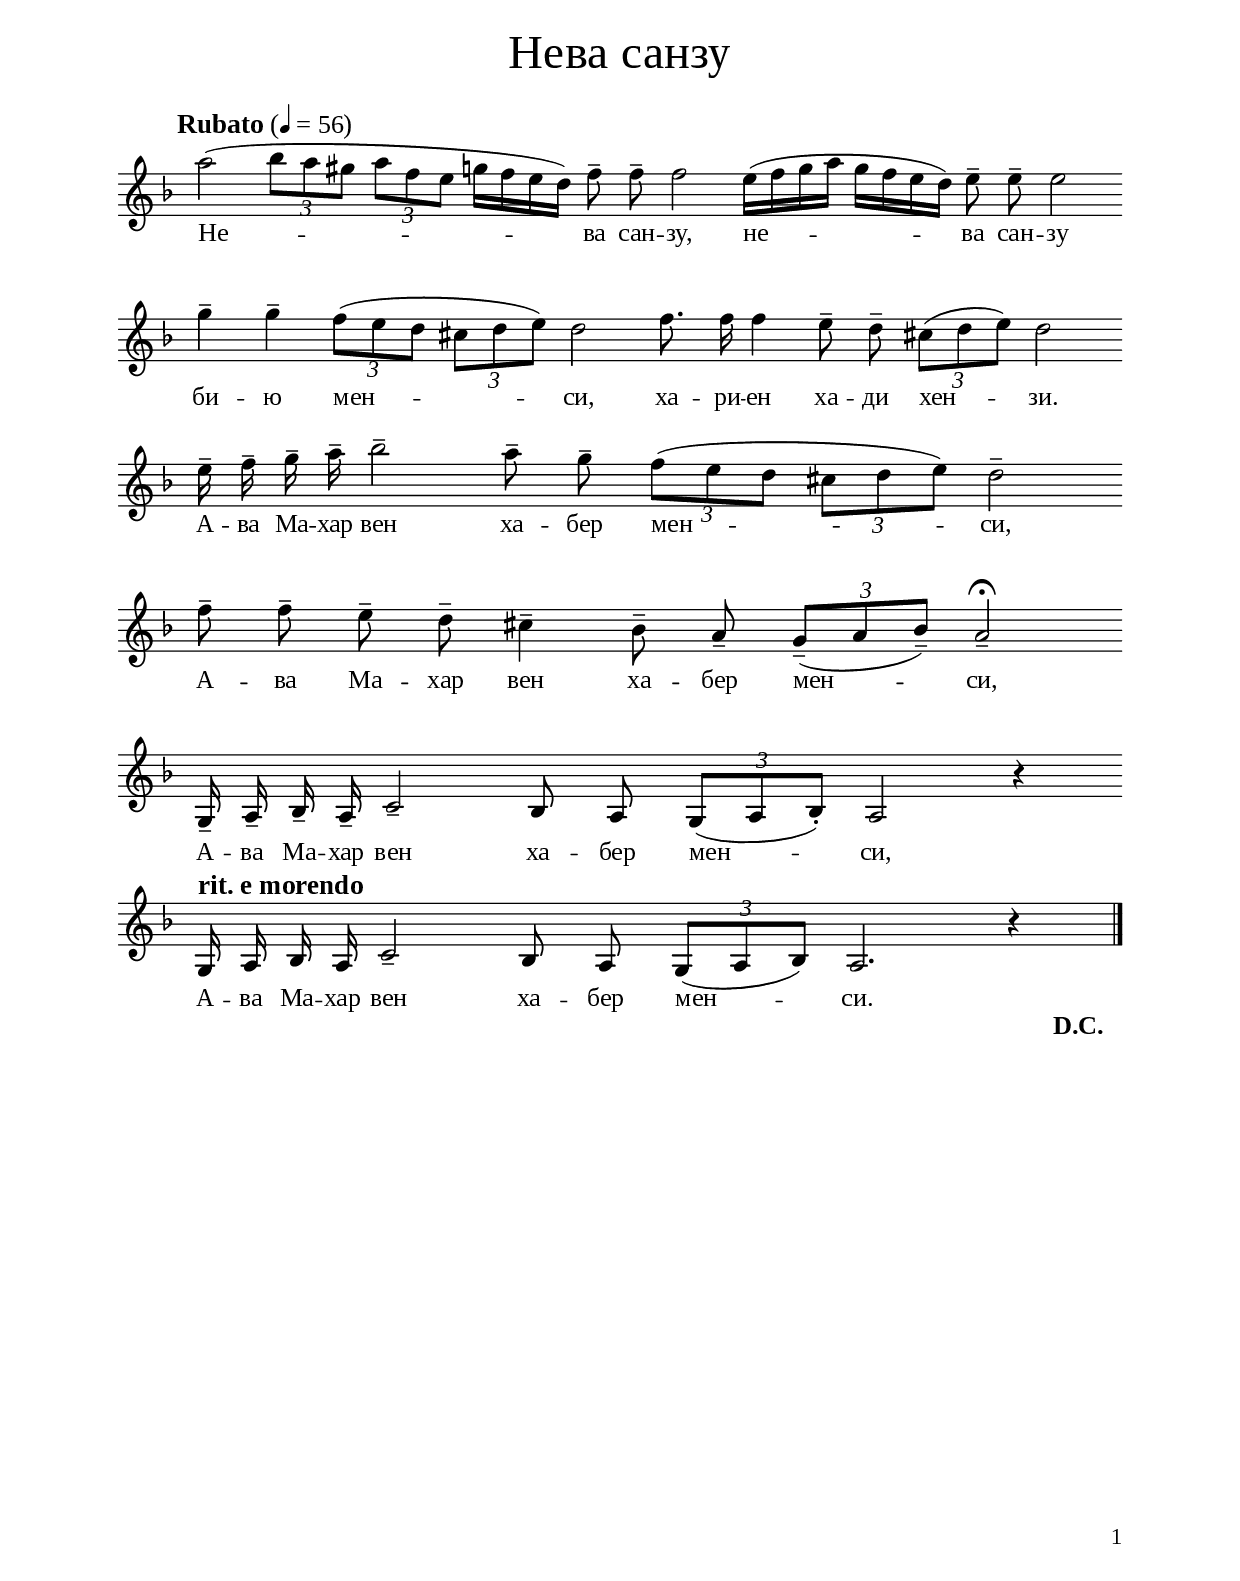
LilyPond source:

\version "2.24.3"

% include paper part and global functions
\include "include/globals.ily"

\bookpart {
  \label #'ref091
  \tocItem \markup "Нева санзу"
  \include "include/bookpart-paper.ily"
  \score {
    \include "include/score-layout.ily"

    \new Voice \absolute {
      \clef treble
      \key d \minor
      \tempoFunc "Rubato" 4 "56"
      \omit Score.TimeSignature
      \cadenzaOn % allows custom bar lines
      \autoBeamOff
      a''2 ( \tuplet 3/2 { bes''8 [a'' gis''8] } \tuplet 3/2 { a''8 [f'' e''8] } g''16 [f'' e'' d''] )  f''8--  f''-- f''2   e''16 ( [f'' g'' a''] g''[ f'' e'' d''] ) e''8-- e''-- e''2  \break

      \time 7/4 g''4-- g''-- \tuplet 3/2 { f''8 ([e'' d''8]  } \tuplet 3/2 {cis''8 [d'' e''8] }) d''2  f''8. f''16 f''4 e''8-- d''-- \tuplet 3/2 {cis''!8 [( d'' e''8 )] } d''2  \break

      e''16-- f''16-- g''16-- a''-- bes''2-- a''8-- g''8-- \tuplet 3/2 { f''8 ( [e''8 d''8] } \tuplet 3/2 { cis''!8 [d''8 e''8] ) } d''2--  \break

      f''8-- f''-- e''-- d''-- cis''!4-- bes'8-- a'8-- \tuplet 3/2 {g'8-- ( [a' bes'--])} a'2-- \fermata   \break

      g16-- a-- bes--  a-- c'2-- bes8 a8 \tuplet 3/2 {g [( a bes-. )] } a2 r4    \break

      \tempo "rit. e morendo" g16 a bes  a c'2-- bes8 a8  \tuplet 3/2 {g [(a bes )]}  a2.  r4 \bar "|."

    }

    \addlyrics {
      Не -- ва сан -- зу,
      не -- ва сан -- зу би -- ю мен -- си,
      ха -- ри -- ен ха -- ди хен -- зи.
      А -- ва Ма -- хар вен ха -- бер мен -- си,
      А -- ва Ма -- хар вен ха -- бер мен -- си,
      А -- ва Ма -- хар вен ха -- бер мен -- си,
      А -- ва Ма -- хар вен ха -- бер мен -- си.

    }

    \header {
      title = \titleFunc #'ref_desc_10 "Нева санзу" "Neva sanzu"
    }

    \midi{}

  } % score

  \markup \dc-one "D.C."
} % bookpart
